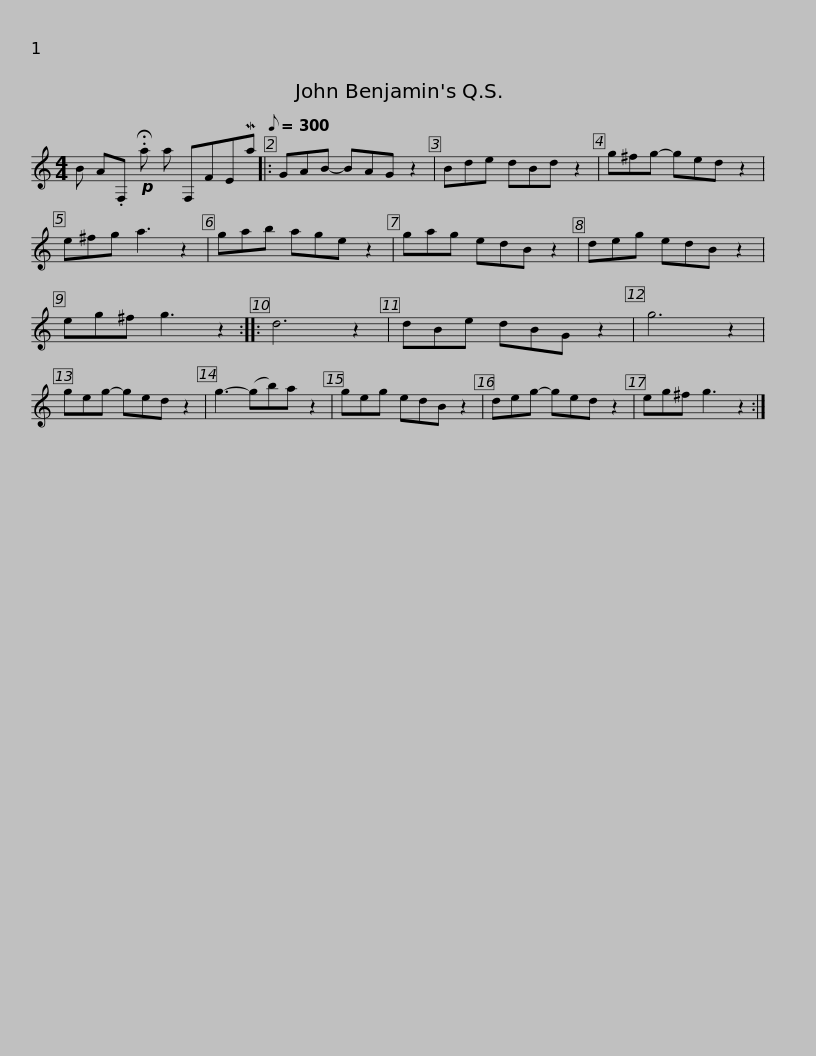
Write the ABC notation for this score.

X:1
L:1/8
M:4/4
I:linebreak $
K:none
V:1 treble transpose="8 "
V:1
[K:C] B A.F,!p! .!fermata!a a F,FEMa[Q:1/8=300] |: GAB- BAG z2 | Bde dBd z2 | g^fg- ged z2 | e^fg a3 z2 | %5
 gab age z2 |$ gag edB z2 | deg edB z2 | eg^f g3 z2 :: d6- z2 | %10
 dBe dBG z2 | g6- z2 | geg- ged z2 |$ g3- (gb)a z2 | geg edB z2 | %15
 deg- ged z2 | eg^f g3 z2 :| %17
